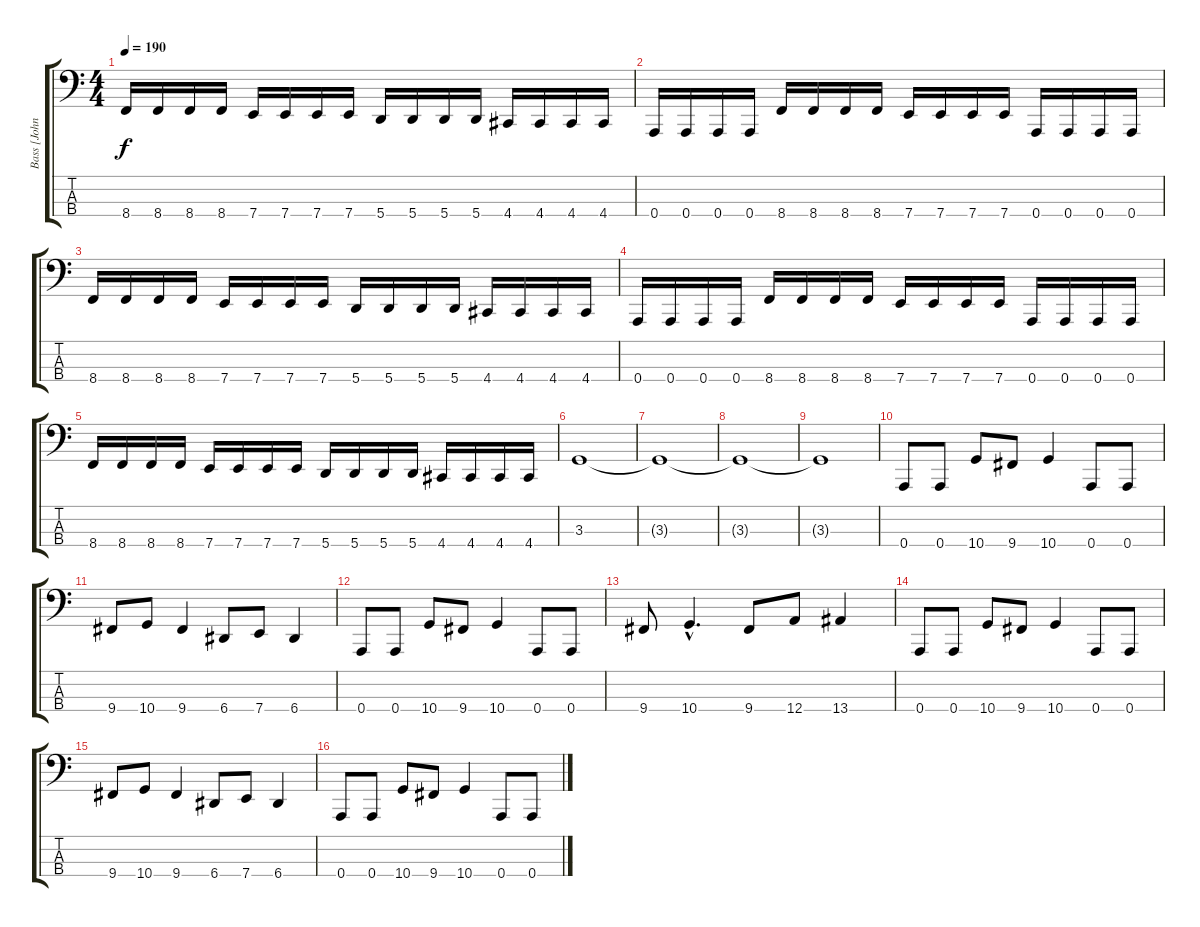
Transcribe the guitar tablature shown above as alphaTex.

\track ("Bass [John Vesano]" "Bass [John") {instrument electricbasspick}
\staff {score tabs}
\tuning (D2 A1 E1 A0) {hide}
\ts (4 4)
\tempo 190
\clef f4
\ks c
8.4.16{dy f} 8.4.16 8.4.16 8.4.16 7.4.16 7.4.16 7.4.16 7.4.16 5.4.16 5.4.16 5.4.16 5.4.16 4.4.16 4.4.16 4.4.16 4.4.16 |
0.4.16 0.4.16 0.4.16 0.4.16 8.4.16 8.4.16 8.4.16 8.4.16 7.4.16 7.4.16 7.4.16 7.4.16 0.4.16 0.4.16 0.4.16 0.4.16 |
8.4.16 8.4.16 8.4.16 8.4.16 7.4.16 7.4.16 7.4.16 7.4.16 5.4.16 5.4.16 5.4.16 5.4.16 4.4.16 4.4.16 4.4.16 4.4.16 |
0.4.16 0.4.16 0.4.16 0.4.16 8.4.16 8.4.16 8.4.16 8.4.16 7.4.16 7.4.16 7.4.16 7.4.16 0.4.16 0.4.16 0.4.16 0.4.16 |
8.4.16 8.4.16 8.4.16 8.4.16 7.4.16 7.4.16 7.4.16 7.4.16 5.4.16 5.4.16 5.4.16 5.4.16 4.4.16 4.4.16 4.4.16 4.4.16 |
3.3.1 |
3.3{t}.1 |
3.3{t}.1 |
3.3{t}.1 |
0.4.8 0.4.8 10.4.8 9.4.8 10.4.4 0.4.8 0.4.8 |
9.4.8 10.4.8 9.4.4 6.4.8 7.4.8 6.4.4 |
0.4.8 0.4.8 10.4.8 9.4.8 10.4.4 0.4.8 0.4.8 |
9.4.8 10.4{hac}.4{d} 9.4.8 12.4.8 13.4.4 |
0.4.8 0.4.8 10.4.8 9.4.8 10.4.4 0.4.8 0.4.8 |
9.4.8 10.4.8 9.4.4 6.4.8 7.4.8 6.4.4 |
0.4.8 0.4.8 10.4.8 9.4.8 10.4.4 0.4.8 0.4.8
